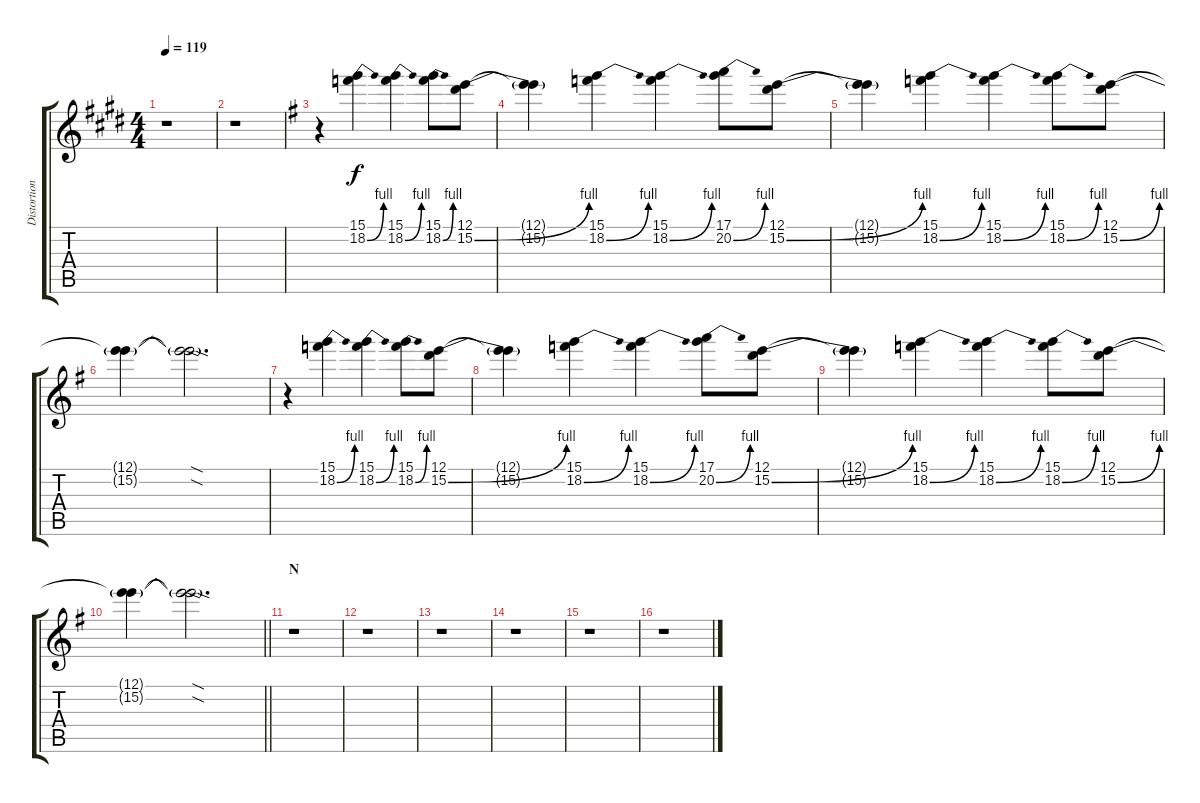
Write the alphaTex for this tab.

\track ("Distortion 5" "Distortion") {instrument distortionguitar}
\staff {score tabs}
\tuning (E4 B3 G3 D3 A2 E2) {hide}
\ts (4 4)
\tempo 119
\clef g2
\ks e
r.1{dy f} |
r.1 |
\ks g
r.4 (15.1 18.2{be (bend 0 0 60 4)}).4 (15.1 18.2{be (bend 0 0 60 4)}).4 (15.1 18.2{be (bend 0 0 60 4)}).8 (12.1 15.2{be (bend 0 0 60 4)}).8 |
(12.1{t} 15.2{t}).4 (15.1 18.2{be (bend 0 0 60 4)}).4 (15.1 18.2{be (bend 0 0 60 4)}).4 (17.1 20.2{be (bend 0 0 60 4)}).8 (12.1 15.2{be (bend 0 0 60 4)}).8 |
(12.1{t} 15.2{t}).4 (15.1 18.2{be (bend 0 0 60 4)}).4 (15.1 18.2{be (bend 0 0 60 4)}).4 (15.1 18.2{be (bend 0 0 60 4)}).8 (12.1 15.2{be (bend 0 0 60 4)}).8 |
(12.1{t} 15.2{t}).4 (12.1{sod t} 15.2{sod t}).2{d} |
r.4 (15.1 18.2{be (bend 0 0 60 4)}).4 (15.1 18.2{be (bend 0 0 60 4)}).4 (15.1 18.2{be (bend 0 0 60 4)}).8 (12.1 15.2{be (bend 0 0 60 4)}).8 |
(12.1{t} 15.2{t}).4 (15.1 18.2{be (bend 0 0 60 4)}).4 (15.1 18.2{be (bend 0 0 60 4)}).4 (17.1 20.2{be (bend 0 0 60 4)}).8 (12.1 15.2{be (bend 0 0 60 4)}).8 |
(12.1{t} 15.2{t}).4 (15.1 18.2{be (bend 0 0 60 4)}).4 (15.1 18.2{be (bend 0 0 60 4)}).4 (15.1 18.2{be (bend 0 0 60 4)}).8 (12.1 15.2{be (bend 0 0 60 4)}).8 |
\barLineRight lightlight
(12.1{t} 15.2{t}).4 (12.1{sod t} 15.2{sod t}).2{d} |
\section ("" "N")
r.1 |
r.1 |
r.1 |
r.1 |
r.1 |
r.1
